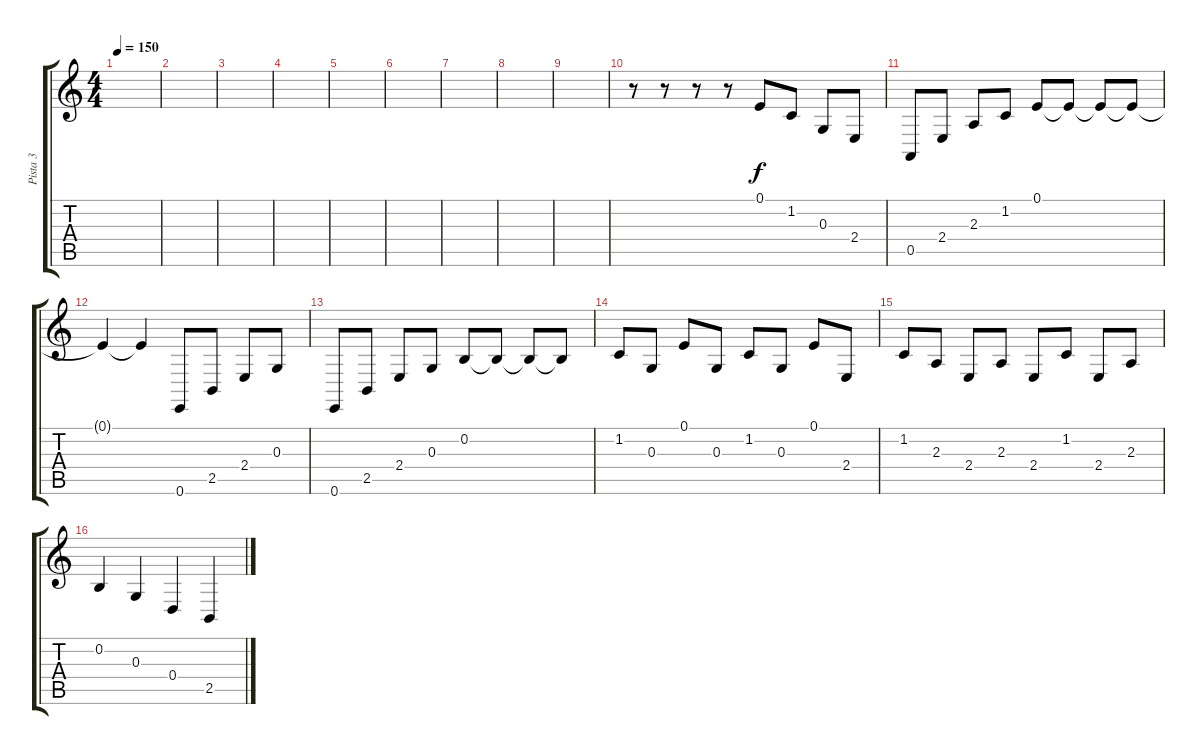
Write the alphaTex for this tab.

\track ("Pista 3" "Pista 3") {instrument fx1rain}
\staff {score tabs}
\tuning (E4 B3 G3 D3 A2 E2) {hide}
\ts (4 4)
\tempo 150
\clef g2
\ks c
|
|
|
|
|
|
|
|
|
r.8 r.8 r.8 r.8 0.1.8 1.2.8 0.3.8 2.4.8 |
0.5.8 2.4.8 2.3.8 1.2.8 0.1.8 0.1{t}.8 0.1{t}.8 0.1{t}.8 |
0.1{t}.4 0.1{t}.4 0.6.8 2.5.8 2.4.8 0.3.8 |
0.6.8 2.5.8 2.4.8 0.3.8 0.2.8 0.2{t}.8 0.2{t}.8 0.2{t}.8 |
1.2.8 0.3.8 0.1.8 0.3.8 1.2.8 0.3.8 0.1.8 2.4.8 |
1.2.8 2.3.8 2.4.8 2.3.8 2.4.8 1.2.8 2.4.8 2.3.8 |
0.2.4 0.3.4 0.4.4 2.5.4
